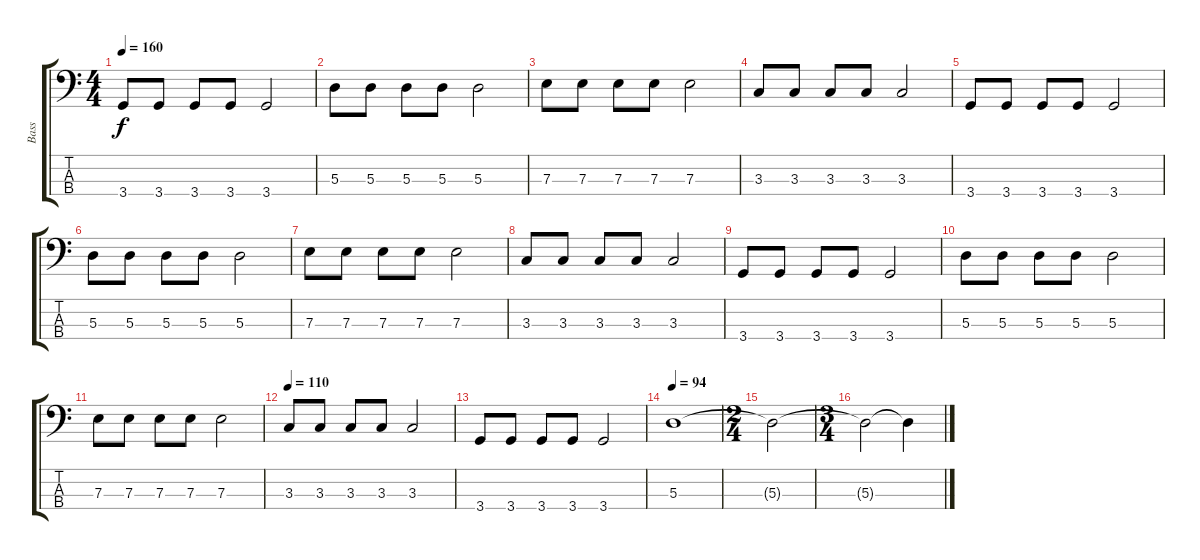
\track ("Bass" "Bass") {instrument electricbassfinger}
\staff {score tabs}
\tuning (G2 D2 A1 E1) {hide}
\ts (4 4)
\tempo 160
\clef f4
\ks c
3.4.8{dy f} 3.4.8 3.4.8 3.4.8 3.4.2 |
5.3.8 5.3.8 5.3.8 5.3.8 5.3.2 |
7.3.8 7.3.8 7.3.8 7.3.8 7.3.2 |
3.3.8 3.3.8 3.3.8 3.3.8 3.3.2 |
3.4.8 3.4.8 3.4.8 3.4.8 3.4.2 |
5.3.8 5.3.8 5.3.8 5.3.8 5.3.2 |
7.3.8 7.3.8 7.3.8 7.3.8 7.3.2 |
3.3.8 3.3.8 3.3.8 3.3.8 3.3.2 |
3.4.8 3.4.8 3.4.8 3.4.8 3.4.2 |
5.3.8 5.3.8 5.3.8 5.3.8 5.3.2 |
7.3.8 7.3.8 7.3.8 7.3.8 7.3.2 |
\tempo 110
3.3.8 3.3.8 3.3.8 3.3.8 3.3.2 |
3.4.8 3.4.8 3.4.8 3.4.8 3.4.2 |
\tempo 94
5.3.1 |
\ts (2 4)
5.3{t}.2 |
\ts (3 4)
5.3{t}.2 5.3{t}.4
